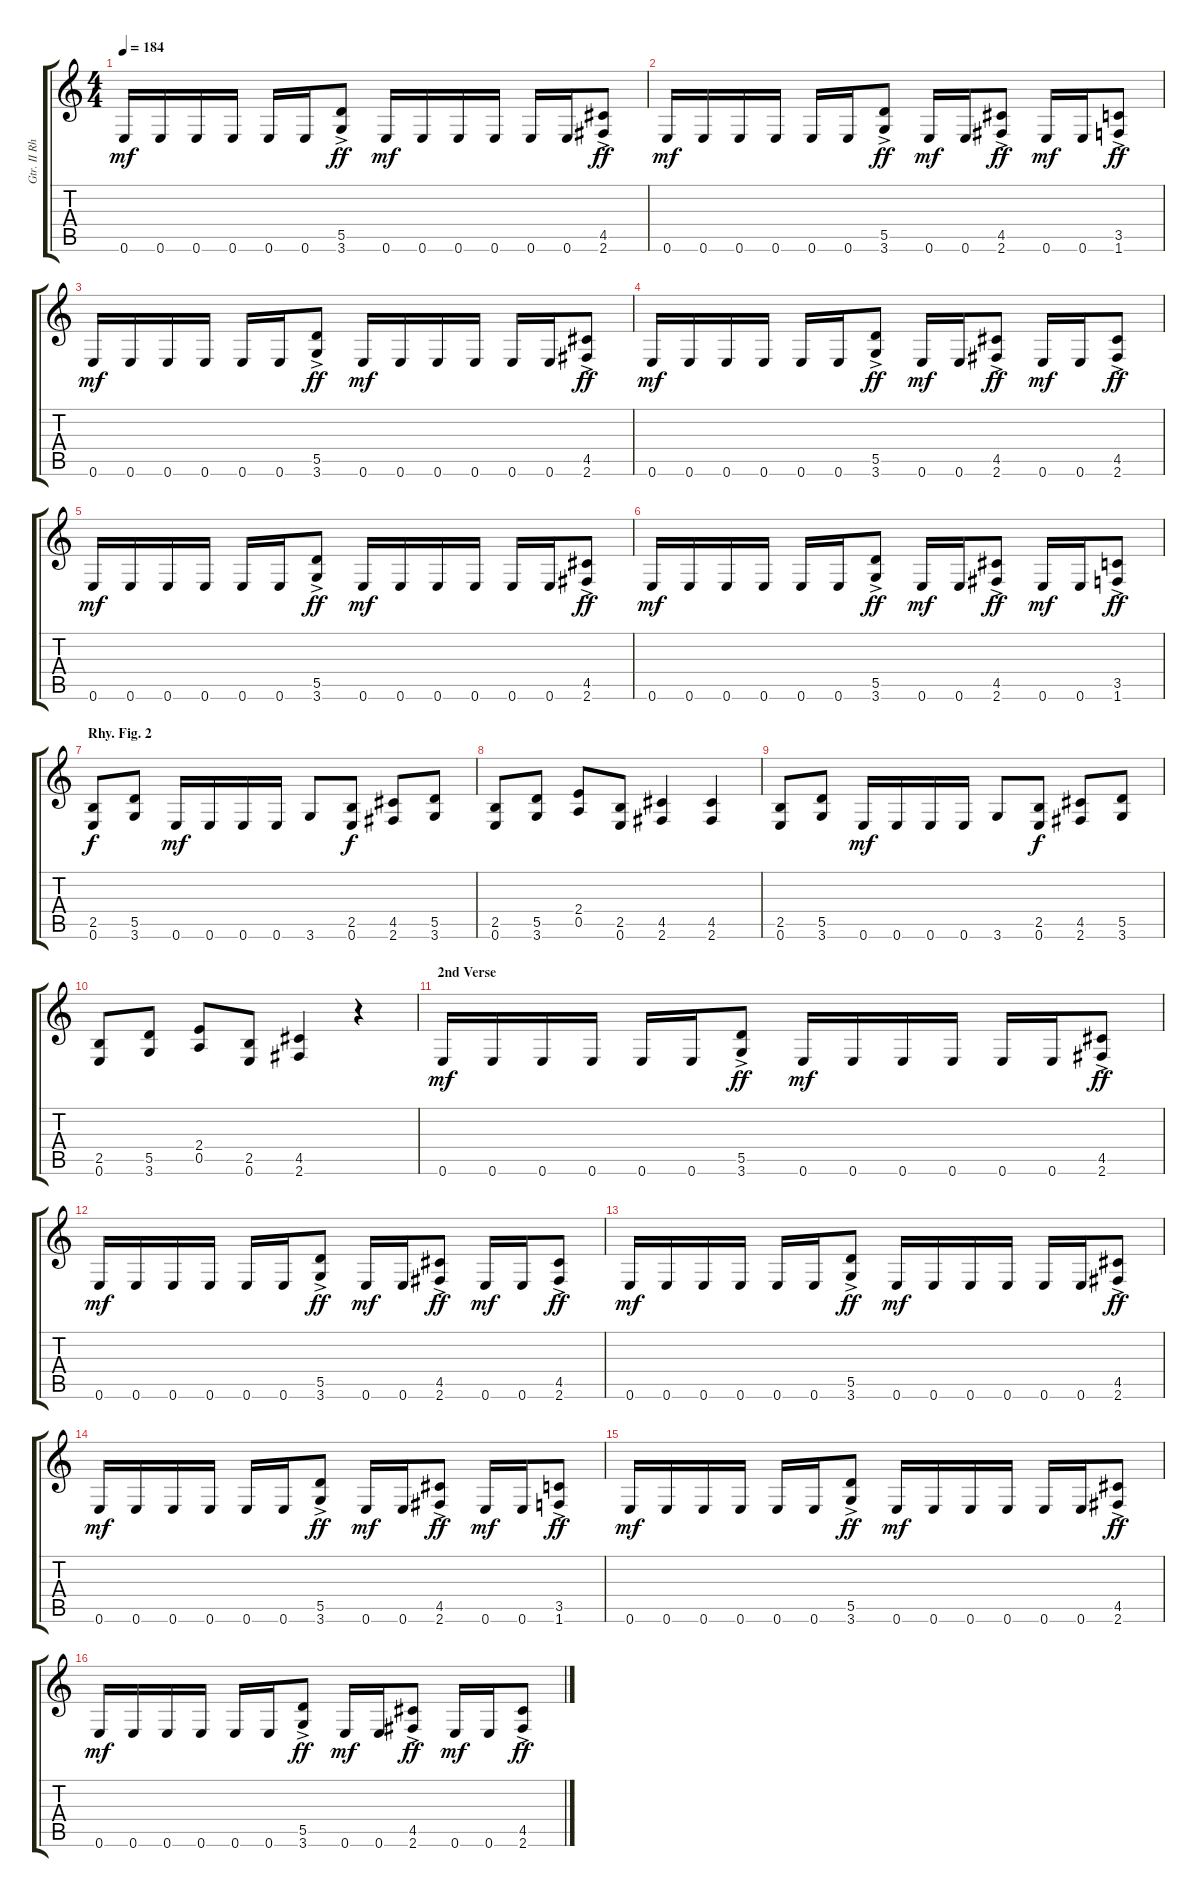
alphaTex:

\track ("Gtr. II Rhytm" "Gtr. II Rh") {instrument distortionguitar}
\staff {score tabs}
\tuning (E4 B3 G3 D3 A2 E2) {hide}
\ts (4 4)
\tempo 184
\clef g2
\ks c
0.6.16{dy mf} 0.6.16 0.6.16 0.6.16 0.6.16 0.6.16 (5.5{ac} 3.6{ac}).8{dy ff} 0.6.16{dy mf} 0.6.16 0.6.16 0.6.16 0.6.16 0.6.16 (4.5{ac} 2.6{ac}).8{dy ff} |
0.6.16{dy mf} 0.6.16 0.6.16 0.6.16 0.6.16 0.6.16 (5.5{ac} 3.6{ac}).8{dy ff} 0.6.16{dy mf} 0.6.16 (4.5{ac} 2.6{ac}).8{dy ff} 0.6.16{dy mf} 0.6.16 (3.5{ac} 1.6{ac}).8{dy ff} |
0.6.16{dy mf} 0.6.16 0.6.16 0.6.16 0.6.16 0.6.16 (5.5{ac} 3.6{ac}).8{dy ff} 0.6.16{dy mf} 0.6.16 0.6.16 0.6.16 0.6.16 0.6.16 (4.5{ac} 2.6{ac}).8{dy ff} |
0.6.16{dy mf} 0.6.16 0.6.16 0.6.16 0.6.16 0.6.16 (5.5{ac} 3.6{ac}).8{dy ff} 0.6.16{dy mf} 0.6.16 (4.5{ac} 2.6{ac}).8{dy ff} 0.6.16{dy mf} 0.6.16 (4.5{ac} 2.6{ac}).8{dy ff} |
0.6.16{dy mf} 0.6.16 0.6.16 0.6.16 0.6.16 0.6.16 (5.5{ac} 3.6{ac}).8{dy ff} 0.6.16{dy mf} 0.6.16 0.6.16 0.6.16 0.6.16 0.6.16 (4.5{ac} 2.6{ac}).8{dy ff} |
0.6.16{dy mf} 0.6.16 0.6.16 0.6.16 0.6.16 0.6.16 (5.5{ac} 3.6{ac}).8{dy ff} 0.6.16{dy mf} 0.6.16 (4.5{ac} 2.6{ac}).8{dy ff} 0.6.16{dy mf} 0.6.16 (3.5{ac} 1.6{ac}).8{dy ff} |
\section ("" "Rhy. Fig. 2")
(2.5 0.6).8{dy f} (5.5 3.6).8 0.6.16{dy mf} 0.6.16 0.6.16 0.6.16 3.6.8 (2.5 0.6).8{dy f} (4.5 2.6).8 (5.5 3.6).8 |
(2.5 0.6).8 (5.5 3.6).8 (2.4 0.5).8 (2.5 0.6).8 (4.5 2.6).4 (4.5 2.6).4 |
(2.5 0.6).8 (5.5 3.6).8 0.6.16{dy mf} 0.6.16 0.6.16 0.6.16 3.6.8 (2.5 0.6).8{dy f} (4.5 2.6).8 (5.5 3.6).8 |
(2.5 0.6).8 (5.5 3.6).8 (2.4 0.5).8 (2.5 0.6).8 (4.5 2.6).4 r.4 |
\section ("" "2nd Verse")
0.6.16{dy mf} 0.6.16 0.6.16 0.6.16 0.6.16 0.6.16 (5.5{ac} 3.6{ac}).8{dy ff} 0.6.16{dy mf} 0.6.16 0.6.16 0.6.16 0.6.16 0.6.16 (4.5{ac} 2.6{ac}).8{dy ff} |
0.6.16{dy mf} 0.6.16 0.6.16 0.6.16 0.6.16 0.6.16 (5.5{ac} 3.6{ac}).8{dy ff} 0.6.16{dy mf} 0.6.16 (4.5{ac} 2.6{ac}).8{dy ff} 0.6.16{dy mf} 0.6.16 (4.5{ac} 2.6{ac}).8{dy ff} |
0.6.16{dy mf} 0.6.16 0.6.16 0.6.16 0.6.16 0.6.16 (5.5{ac} 3.6{ac}).8{dy ff} 0.6.16{dy mf} 0.6.16 0.6.16 0.6.16 0.6.16 0.6.16 (4.5{ac} 2.6{ac}).8{dy ff} |
0.6.16{dy mf} 0.6.16 0.6.16 0.6.16 0.6.16 0.6.16 (5.5{ac} 3.6{ac}).8{dy ff} 0.6.16{dy mf} 0.6.16 (4.5{ac} 2.6{ac}).8{dy ff} 0.6.16{dy mf} 0.6.16 (3.5{ac} 1.6{ac}).8{dy ff} |
0.6.16{dy mf} 0.6.16 0.6.16 0.6.16 0.6.16 0.6.16 (5.5{ac} 3.6{ac}).8{dy ff} 0.6.16{dy mf} 0.6.16 0.6.16 0.6.16 0.6.16 0.6.16 (4.5{ac} 2.6{ac}).8{dy ff} |
0.6.16{dy mf} 0.6.16 0.6.16 0.6.16 0.6.16 0.6.16 (5.5{ac} 3.6{ac}).8{dy ff} 0.6.16{dy mf} 0.6.16 (4.5{ac} 2.6{ac}).8{dy ff} 0.6.16{dy mf} 0.6.16 (4.5{ac} 2.6{ac}).8{dy ff}
